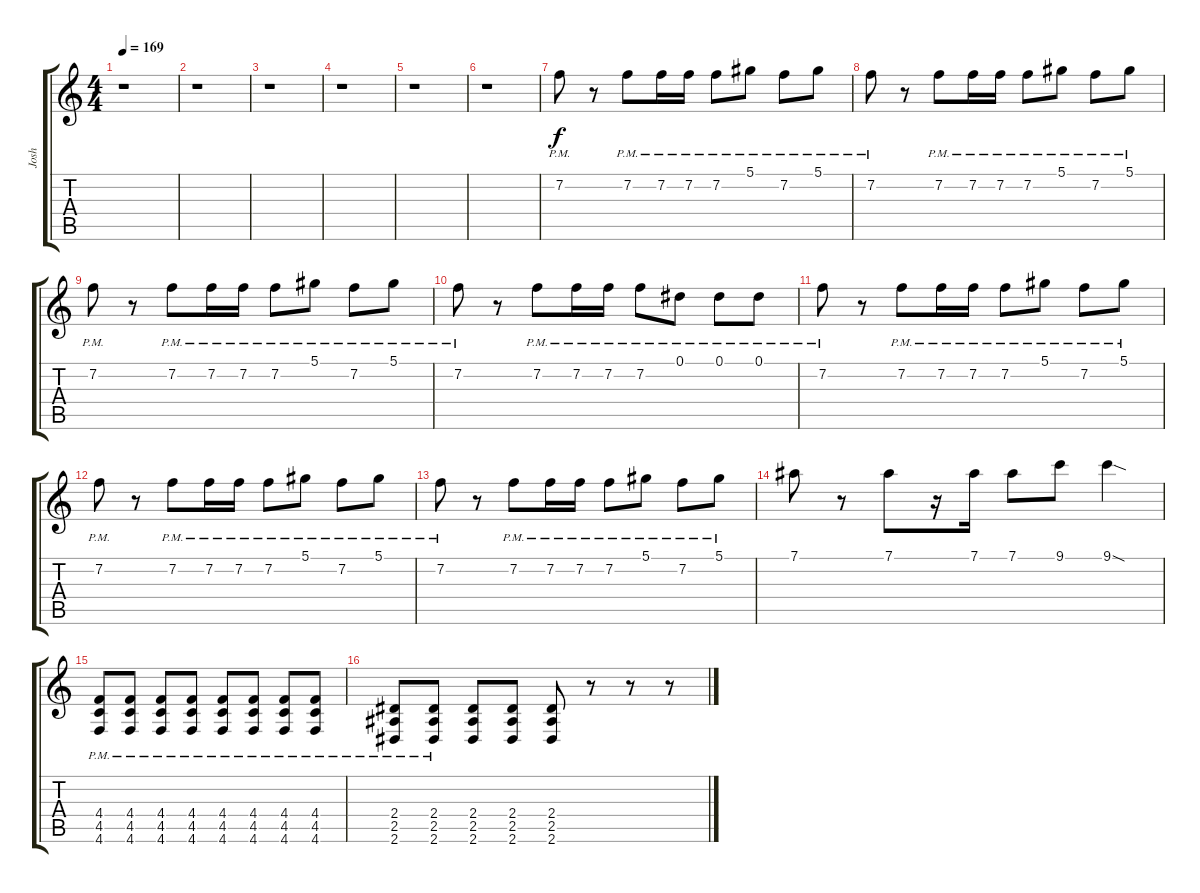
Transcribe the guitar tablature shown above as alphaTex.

\track ("Josh" "Josh") {instrument acousticguitarsteel}
\staff {score tabs}
\tuning (Eb4 Bb3 Gb3 Db3 Ab2 Db2) {hide}
\ts (4 4)
\tempo 169
\clef g2
\ks c
r.1{dy mp} |
r.1 |
r.1 |
r.1 |
r.1 |
r.1 |
7.2{pm}.8{dy f} r.8 7.2{pm}.8 7.2{pm}.16 7.2{pm}.16 7.2{pm}.8 5.1{pm}.8 7.2{pm}.8 5.1{pm}.8 |
7.2{pm}.8 r.8 7.2{pm}.8 7.2{pm}.16 7.2{pm}.16 7.2{pm}.8 5.1{pm}.8 7.2{pm}.8 5.1{pm}.8 |
7.2{pm}.8 r.8 7.2{pm}.8 7.2{pm}.16 7.2{pm}.16 7.2{pm}.8 5.1{pm}.8 7.2{pm}.8 5.1{pm}.8 |
7.2{pm}.8 r.8 7.2{pm}.8 7.2{pm}.16 7.2{pm}.16 7.2{pm}.8 0.1{pm}.8 0.1{pm}.8 0.1{pm}.8 |
7.2{pm}.8 r.8 7.2{pm}.8 7.2{pm}.16 7.2{pm}.16 7.2{pm}.8 5.1{pm}.8 7.2{pm}.8 5.1{pm}.8 |
7.2{pm}.8 r.8 7.2{pm}.8 7.2{pm}.16 7.2{pm}.16 7.2{pm}.8 5.1{pm}.8 7.2{pm}.8 5.1{pm}.8 |
7.2{pm}.8 r.8 7.2{pm}.8 7.2{pm}.16 7.2{pm}.16 7.2{pm}.8 5.1{pm}.8 7.2{pm}.8 5.1{pm}.8 |
7.1.8 r.8 7.1.8 r.16 7.1.16 7.1.8 9.1.8 9.1{sod}.4 |
(4.4{pm} 4.5{pm} 4.6{pm}).8 (4.4{pm} 4.5{pm} 4.6{pm}).8 (4.4{pm} 4.5{pm} 4.6{pm}).8 (4.4{pm} 4.5{pm} 4.6{pm}).8 (4.4{pm} 4.5{pm} 4.6{pm}).8 (4.4{pm} 4.5{pm} 4.6{pm}).8 (4.4{pm} 4.5{pm} 4.6{pm}).8 (4.4{pm} 4.5{pm} 4.6{pm}).8 |
(2.4{pm} 2.5{pm} 2.6{pm}).8 (2.4{pm} 2.5{pm} 2.6{pm}).8 (2.4 2.5 2.6).8 (2.4 2.5 2.6).8 (2.4 2.5 2.6).8 r.8 r.8 r.8
